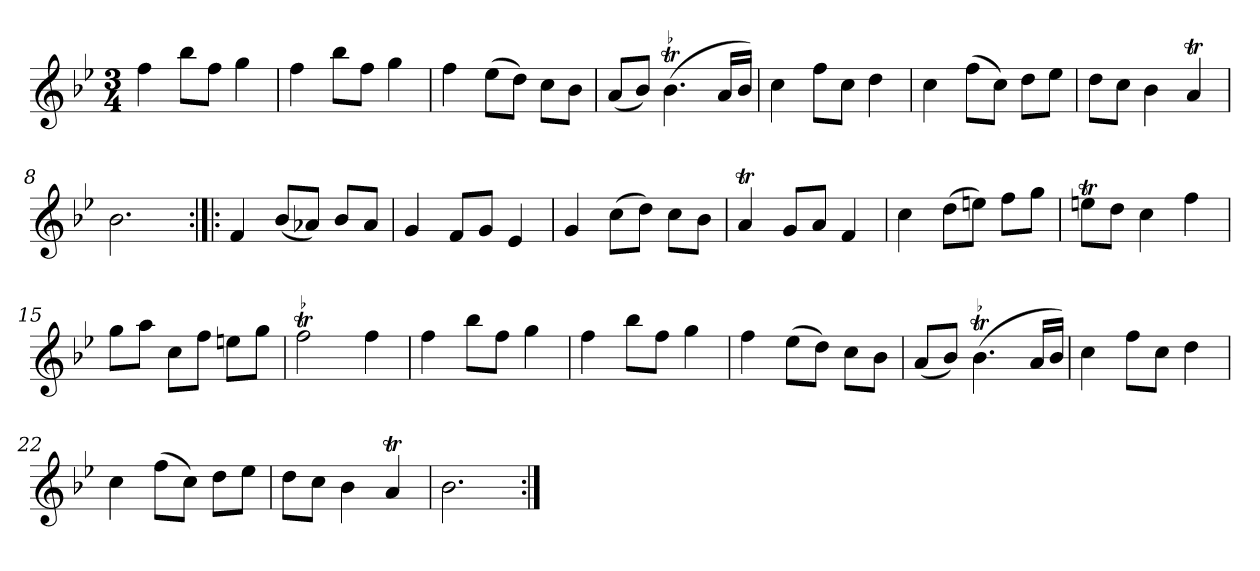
**kern
*part1
*staff1
*clefG2
*k[b-e-]
*B-:
*M3/4
*MM132
=1
4ff
8bb-\L
8ff\J
4gg
=2
4ff
8bb-\L
8ff\J
4gg
=3
4ff
(8ee-\L
8dd\J)
8cc\L
8b-\J
=4
(8a/L
8b-/J)
!LO:TR:acc=-
(4.b-t
16a/LL
16b-/JJ)
=5
4cc
8ff\L
8cc\J
4dd
=6
4cc
(8ff\L
8cc\J)
8dd\L
8ee-\J
=7
8dd\L
8cc\J
4b-
4at
=8
2.b-
=9:|!|:
4f
(8b-/L
8a-X/J)
8b-/L
8a-/J
=10
4g
8f/L
8g/J
4e-
=11
4g
(8cc\L
8dd\J)
8cc\L
8b-\J
=12
4at
8g/L
8a/J
4f
=13
4cc
(8dd\L
8een\J)
8ff\L
8gg\J
=14
8eent\L
8dd\J
4cc
4ff
=15
8gg\L
8aa\J
8cc\L
8ff\J
8een\L
8gg\J
=16
!LO:TR:acc=-
2fft
4ff
=17
4ff
8bb-\L
8ff\J
4gg
=18
4ff
8bb-\L
8ff\J
4gg
=19
4ff
(8ee-\L
8dd\J)
8cc\L
8b-\J
=20
(8a/L
8b-/J)
!LO:TR:acc=-
(4.b-t
16a/LL
16b-/JJ)
=21
4cc
8ff\L
8cc\J
4dd
=22
4cc
(8ff\L
8cc\J)
8dd\L
8ee-\J
=23
8dd\L
8cc\J
4b-
4at
=24
2.b-
=:|!
*-
